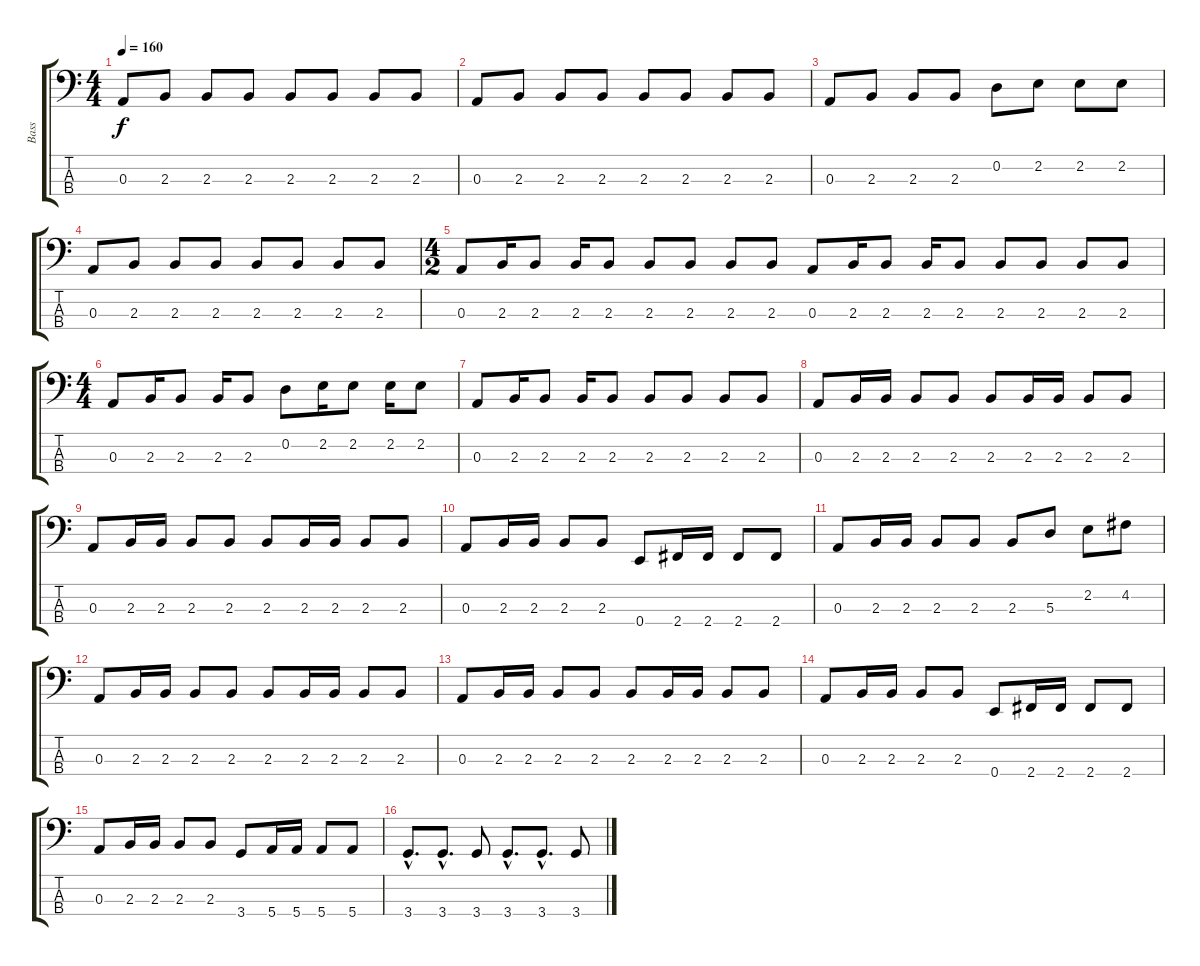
\track ("Bass" "Bass") {instrument electricbasspick}
\staff {score tabs}
\tuning (G2 D2 A1 E1) {hide}
\ts (4 4)
\tempo 160
\clef f4
\ks c
0.3.8{dy f} 2.3.8 2.3.8 2.3.8 2.3.8 2.3.8 2.3.8 2.3.8 |
0.3.8 2.3.8 2.3.8 2.3.8 2.3.8 2.3.8 2.3.8 2.3.8 |
0.3.8 2.3.8 2.3.8 2.3.8 0.2.8 2.2.8 2.2.8 2.2.8 |
0.3.8 2.3.8 2.3.8 2.3.8 2.3.8 2.3.8 2.3.8 2.3.8 |
\ts (4 2)
0.3.8 2.3.16 2.3.8 2.3.16 2.3.8 2.3.8 2.3.8 2.3.8 2.3.8 0.3.8 2.3.16 2.3.8 2.3.16 2.3.8 2.3.8 2.3.8 2.3.8 2.3.8 |
\ts (4 4)
0.3.8 2.3.16 2.3.8 2.3.16 2.3.8 0.2.8 2.2.16 2.2.8 2.2.16 2.2.8 |
0.3.8 2.3.16 2.3.8 2.3.16 2.3.8 2.3.8 2.3.8 2.3.8 2.3.8 |
0.3.8 2.3.16 2.3.16 2.3.8 2.3.8 2.3.8 2.3.16 2.3.16 2.3.8 2.3.8 |
0.3.8 2.3.16 2.3.16 2.3.8 2.3.8 2.3.8 2.3.16 2.3.16 2.3.8 2.3.8 |
0.3.8 2.3.16 2.3.16 2.3.8 2.3.8 0.4.8 2.4.16 2.4.16 2.4.8 2.4.8 |
0.3.8 2.3.16 2.3.16 2.3.8 2.3.8 2.3.8 5.3.8 2.2.8 4.2.8 |
0.3.8 2.3.16 2.3.16 2.3.8 2.3.8 2.3.8 2.3.16 2.3.16 2.3.8 2.3.8 |
0.3.8 2.3.16 2.3.16 2.3.8 2.3.8 2.3.8 2.3.16 2.3.16 2.3.8 2.3.8 |
0.3.8 2.3.16 2.3.16 2.3.8 2.3.8 0.4.8 2.4.16 2.4.16 2.4.8 2.4.8 |
0.3.8 2.3.16 2.3.16 2.3.8 2.3.8 3.4.8 5.4.16 5.4.16 5.4.8 5.4.8 |
3.4{hac}.8{d} 3.4{hac}.8{d} 3.4.8 3.4{hac}.8{d} 3.4{hac}.8{d} 3.4.8
